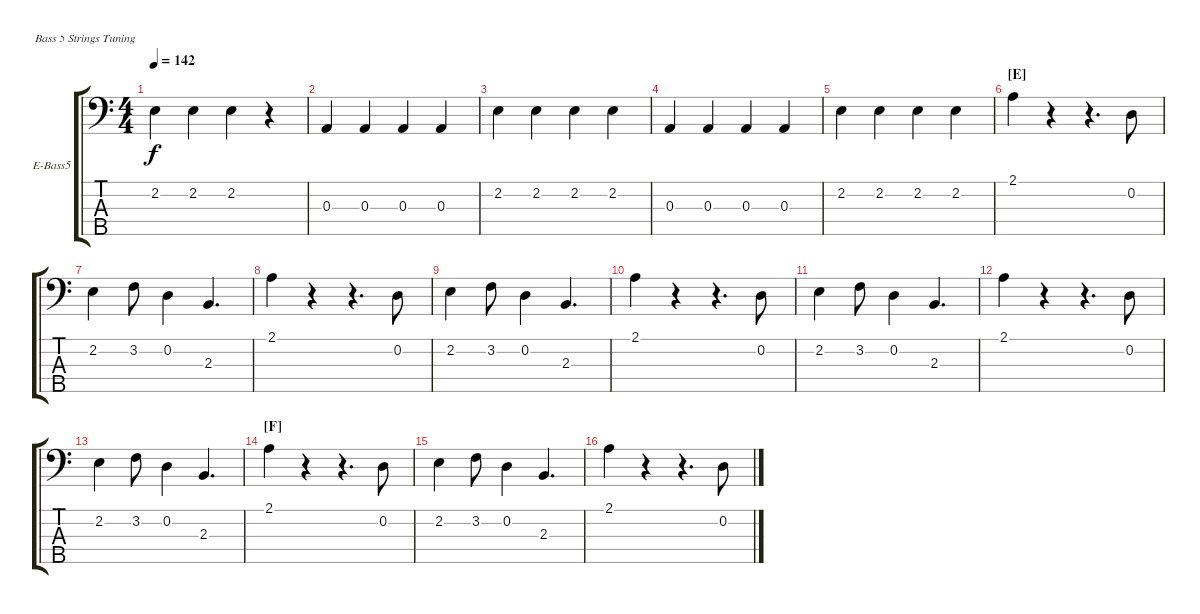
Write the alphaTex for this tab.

\defaultSystemsLayout 4
\bracketExtendMode groupsimilarinstruments
\firstSystemTrackNameOrientation horizontal
\otherSystemsTrackNameOrientation horizontal
\track ("Electric Bass" "E-Bass5") {instrument electricbassfinger}
\staff {score tabs}
\tuning (G2 D2 A1 E1 B0)
\ts (4 4)
\tempo 142
\clef f4
\ks c
2.2.4{dy f} 2.2.4 2.2.4 r.4 |
0.3.4 0.3.4 0.3.4 0.3.4 |
2.2.4 2.2.4 2.2.4 2.2.4 |
0.3.4 0.3.4 0.3.4 0.3.4 |
2.2.4 2.2.4 2.2.4 2.2.4 |
\section ("E" "")
2.1.4 r.4 r.4{d} 0.2.8 |
2.2.4 3.2.8 0.2.4 2.3.4{d} |
2.1.4 r.4 r.4{d} 0.2.8 |
2.2.4 3.2.8 0.2.4 2.3.4{d} |
2.1.4 r.4 r.4{d} 0.2.8 |
2.2.4 3.2.8 0.2.4 2.3.4{d} |
2.1.4 r.4 r.4{d} 0.2.8 |
2.2.4 3.2.8 0.2.4 2.3.4{d} |
\section ("F" "")
2.1.4 r.4 r.4{d} 0.2.8 |
2.2.4 3.2.8 0.2.4 2.3.4{d} |
2.1.4 r.4 r.4{d} 0.2.8
